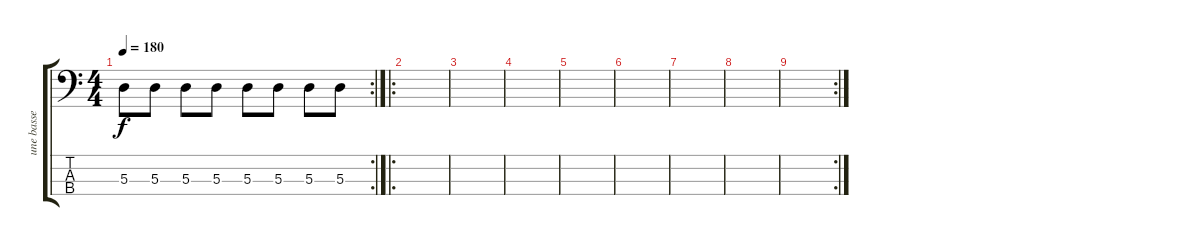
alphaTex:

\track ("une basse va falloir en trouver une" "une basse ") {instrument electricbassfinger}
\staff {score tabs}
\tuning (G2 D2 A1 E1) {hide}
\rc 2
\ts (4 4)
\tempo 180
\clef f4
\ks c
5.3.8{dy f} 5.3.8 5.3.8 5.3.8 5.3.8 5.3.8 5.3.8 5.3.8 |
\ro
|
|
|
|
|
|
|
\rc 2
